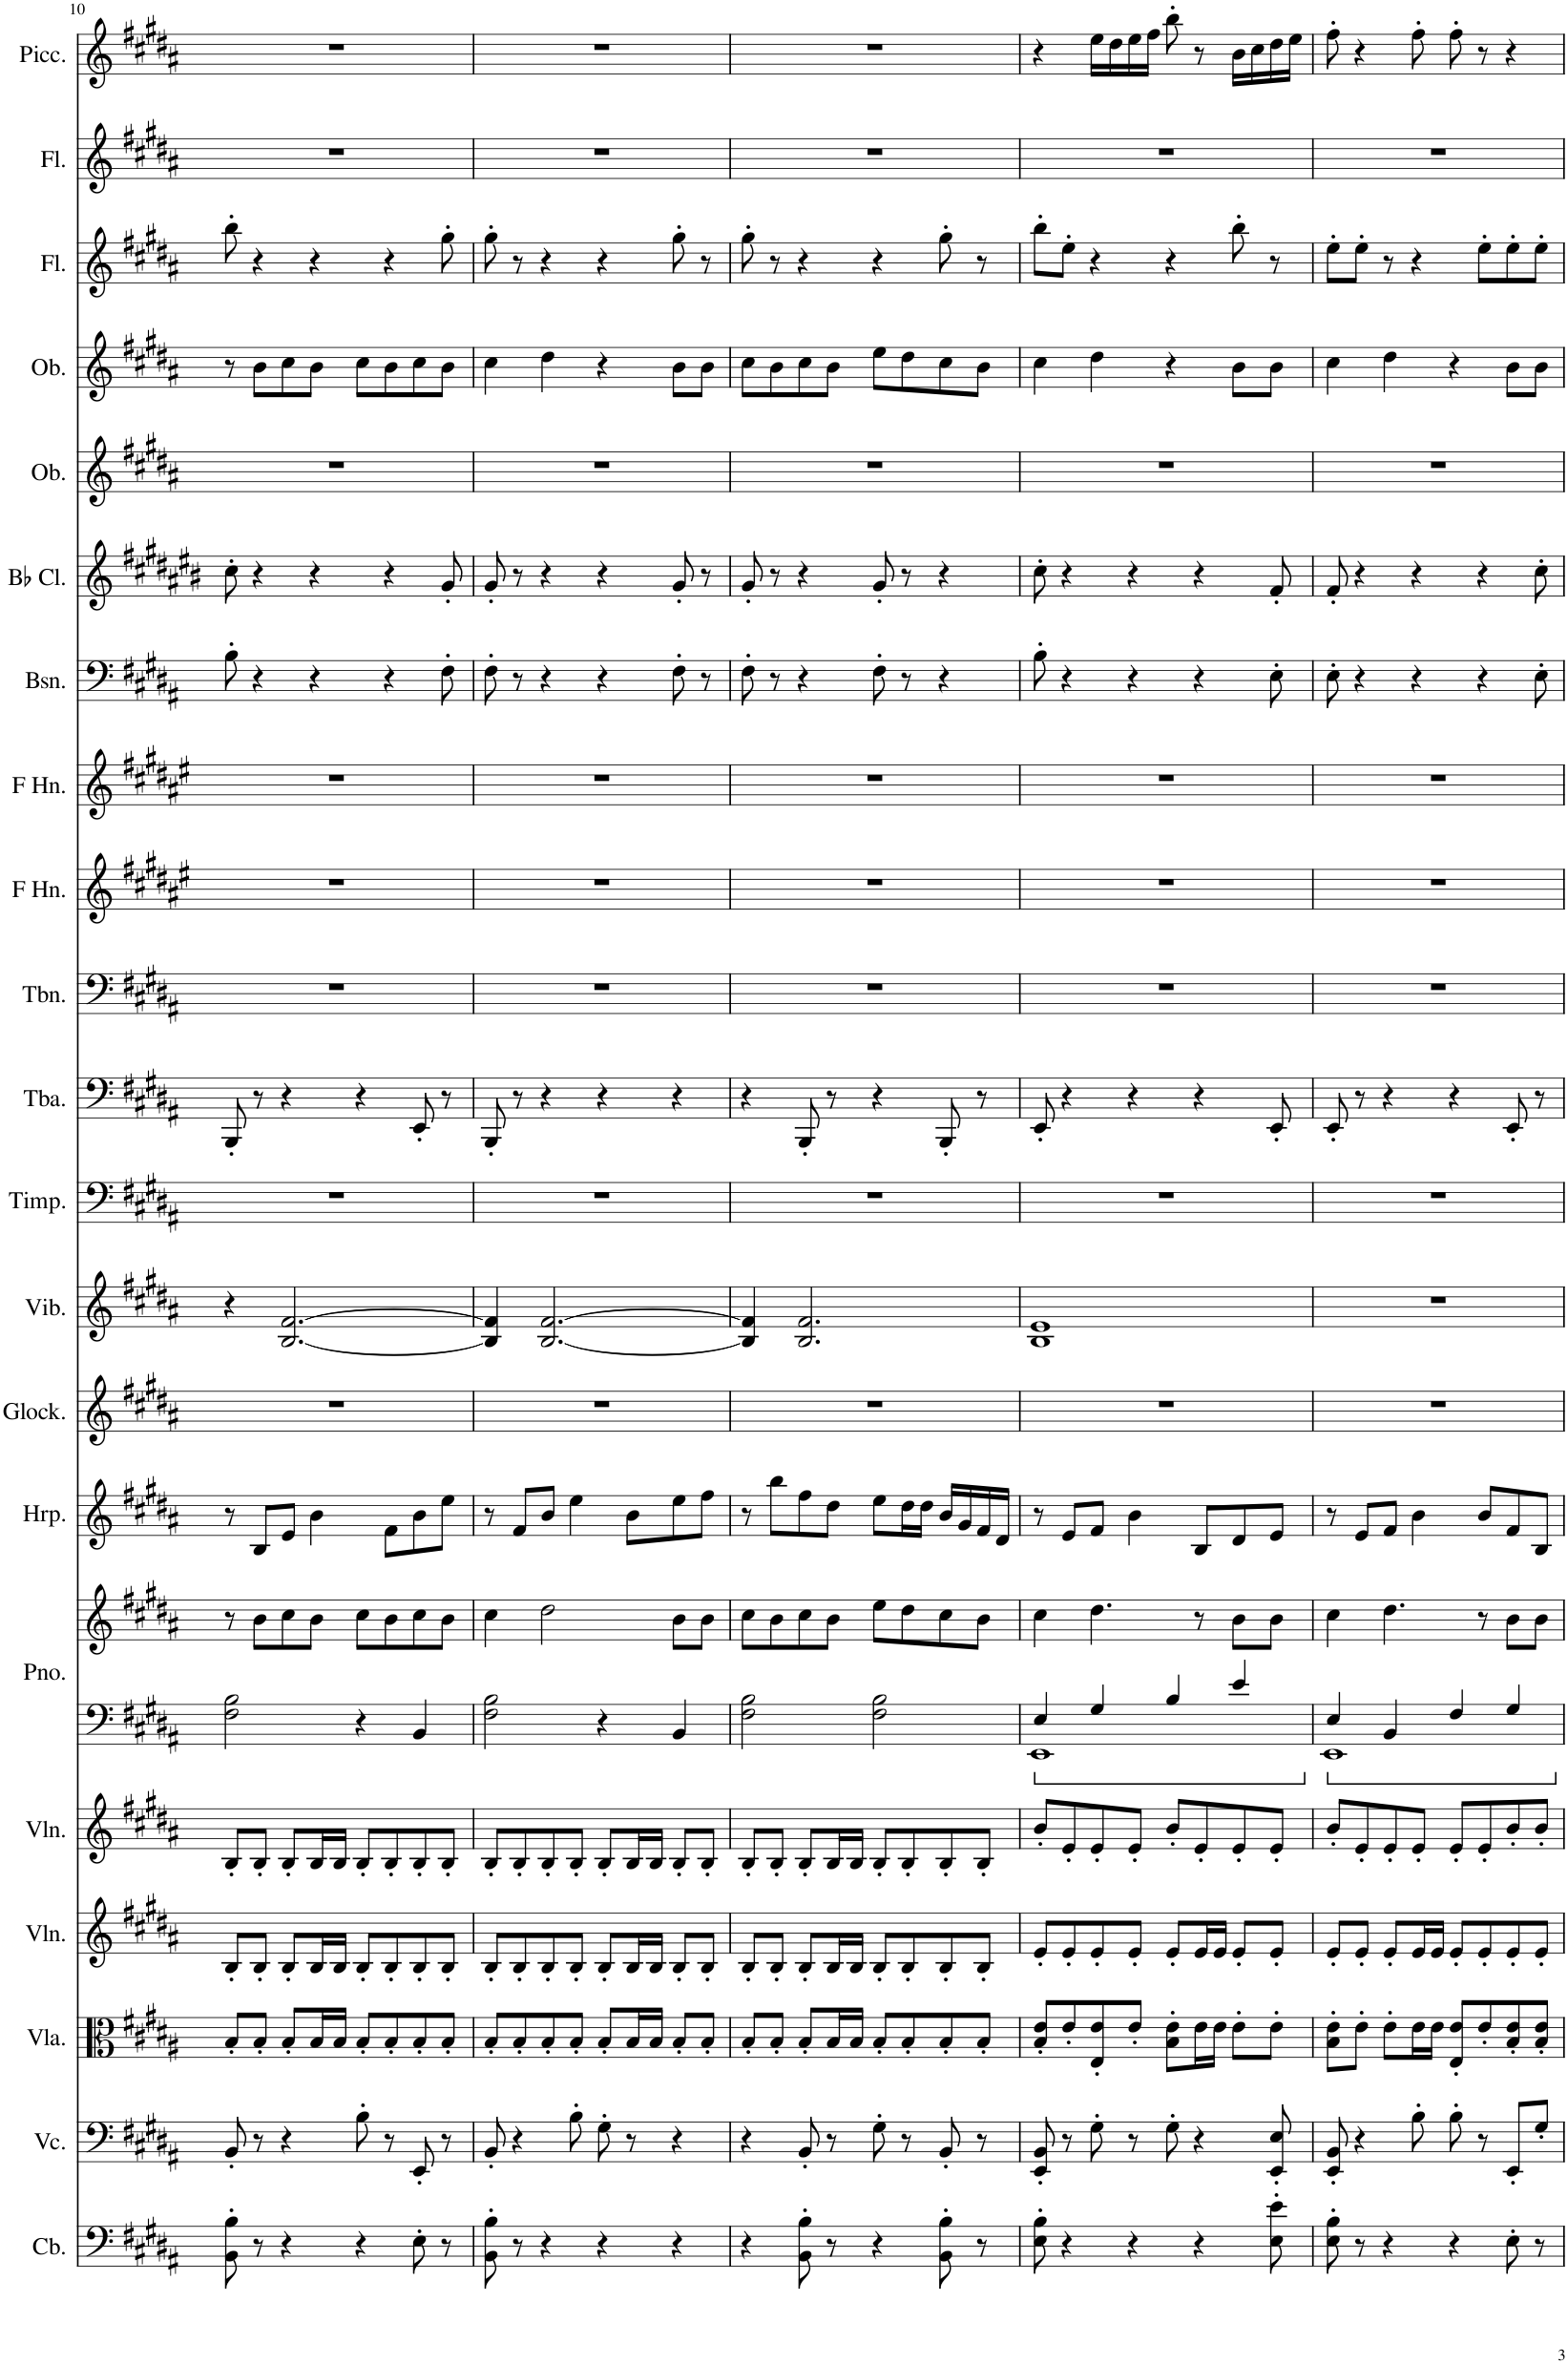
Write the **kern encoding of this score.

**kern	**kern	**kern	**kern	**kern	**kern	**kern	**kern	**kern	**kern	**kern	**kern	**kern	**kern	**kern	**kern	**kern	**kern	**kern	**kern	**kern	**kern
*part21	*part20	*part19	*part18	*part17	*part16	*part16	*part15	*part14	*part13	*part12	*part11	*part10	*part9	*part8	*part7	*part6	*part5	*part4	*part3	*part2	*part1
*staff22	*staff21	*staff20	*staff19	*staff18	*staff17	*staff16	*staff15	*staff14	*staff13	*staff12	*staff11	*staff10	*staff9	*staff8	*staff7	*staff6	*staff5	*staff4	*staff3	*staff2	*staff1
*I"Contrabass	*I"Violoncello	*I"Viola	*I"Violin	*I"Violin	*I"Piano	*	*I"Harp	*I"Glockenspiel	*I"Vibraphone	*I"Timpani	*I"Tuba	*I"Trombone	*I"Horn in F	*I"Horn in F	*I"Bassoon	*I"Bb Clarinet	*I"Oboe	*I"Oboe	*I"Flute	*I"Flute	*I"Piccolo
*I'Cb.	*I'Vc.	*I'Vla.	*I'Vln.	*I'Vln.	*I'Pno.	*	*I'Hrp.	*I'Glock.	*I'Vib.	*I'Timp.	*I'Tba.	*I'Tbn.	*	*	*I'Bsn.	*I'Bb Cl.	*I'Ob.	*I'Ob.	*I'Fl.	*I'Fl.	*I'Picc.
!!LO:PB:g=z
*clefF4	*clefF4	*clefC3	*clefG2	*clefG2	*clefF4	*clefG2	*clefG2	*clefG2	*clefG2	*clefF4	*clefF4	*clefF4	*clefG2	*clefG2	*clefF4	*clefG2	*clefG2	*clefG2	*clefG2	*clefG2	*clefG2
*Trd7c12	*	*	*	*	*	*	*	*Trd-14c-24	*	*	*	*	*Trd4c7	*Trd4c7	*	*Trd1c2	*	*	*	*	*Trd-7c-12
*k[f#c#g#d#a#]	*k[f#c#g#d#a#]	*k[f#c#g#d#a#]	*k[f#c#g#d#a#]	*k[f#c#g#d#a#]	*k[f#c#g#d#a#]	*k[f#c#g#d#a#]	*k[f#c#g#d#a#]	*k[f#c#g#d#a#]	*k[f#c#g#d#a#]	*k[f#c#g#d#a#]	*k[f#c#g#d#a#]	*k[f#c#g#d#a#]	*k[f#c#g#d#a#e#]	*k[f#c#g#d#a#e#]	*k[f#c#g#d#a#]	*k[f#c#g#d#a#e#b#]	*k[f#c#g#d#a#]	*k[f#c#g#d#a#]	*k[f#c#g#d#a#]	*k[f#c#g#d#a#]	*k[f#c#g#d#a#]
*M4/4	*M4/4	*M4/4	*M4/4	*M4/4	*M4/4	*M4/4	*M4/4	*M4/4	*M4/4	*M4/4	*M4/4	*M4/4	*M4/4	*M4/4	*M4/4	*M4/4	*M4/4	*M4/4	*M4/4	*M4/4	*M4/4
=10	=10	=10	=10	=10	=10	=10	=10	=10	=10	=10	=10	=10	=10	=10	=10	=10	=10	=10	=10	=10	=10
8BB\' 8B\'	8BB'/	8B'/L	8B'/L	8B'/L	2F#\ 2B\	8r	8r	1r	4r	1r	8BBB'/	1r	1r	1r	8B'\	8cc#'\	1r	8r	8bb'\	1r	1r
8r	8r	8B'/J	8B'/J	8B'/J	.	8b\L	8B/L	.	.	.	8r	.	.	.	4r	4r	.	8b\L	4r	.	.
4r	4r	8B'/L	8B'/L	8B'/L	.	8cc#\	8e/J	.	[2.B/ [2.f#/	.	4r	.	.	.	.	.	.	8cc#\	.	.	.
.	.	16B/L	16B/L	16B/L	.	8b\J	4b\	.	.	.	.	.	.	.	4r	4r	.	8b\J	4r	.	.
.	.	16B/JJ	16B/JJ	16B/JJ	.	.	.	.	.	.	.	.	.	.	.	.	.	.	.	.	.
4r	8B'\	8B'/L	8B'/L	8B'/L	4r	8cc#\L	.	.	.	.	4r	.	.	.	.	.	.	8cc#\L	.	.	.
.	8r	8B'/	8B'/	8B'/	.	8b\	8f#\L	.	.	.	.	.	.	.	4r	4r	.	8b\	4r	.	.
8E'\	8EE'/	8B'/	8B'/	8B'/	4BB/	8cc#\	8b\	.	.	.	8EE'/	.	.	.	.	.	.	8cc#\	.	.	.
8r	8r	8B'/J	8B'/J	8B'/J	.	8b\J	8ee\J	.	.	.	8r	.	.	.	8F#'\	8g#'/	.	8b\J	8gg#'\	.	.
=11	=11	=11	=11	=11	=11	=11	=11	=11	=11	=11	=11	=11	=11	=11	=11	=11	=11	=11	=11	=11	=11
8BB\' 8B\'	8BB'/	8B'/L	8B'/L	8B'/L	2F#\ 2B\	4cc#\	8r	1r	4B/] 4f#/]	1r	8BBB'/	1r	1r	1r	8F#'\	8g#'/	1r	4cc#\	8gg#'\	1r	1r
8r	4r	8B'/	8B'/	8B'/	.	.	8f#/L	.	.	.	8r	.	.	.	8r	8r	.	.	8r	.	.
4r	.	8B'/	8B'/	8B'/	.	2dd#\	8b/J	.	[2.B/ [2.f#/	.	4r	.	.	.	4r	4r	.	4dd#\	4r	.	.
.	8B'\	8B'/J	8B'/J	8B'/J	.	.	4ee\	.	.	.	.	.	.	.	.	.	.	.	.	.	.
4r	8G#'\	8B'/L	8B'/L	8B'/L	4r	.	.	.	.	.	4r	.	.	.	4r	4r	.	4r	4r	.	.
.	8r	16B/L	16B/L	16B/L	.	.	8b\L	.	.	.	.	.	.	.	.	.	.	.	.	.	.
.	.	16B/JJ	16B/JJ	16B/JJ	.	.	.	.	.	.	.	.	.	.	.	.	.	.	.	.	.
4r	4r	8B'/L	8B'/L	8B'/L	4BB/	8b\L	8ee\	.	.	.	4r	.	.	.	8F#'\	8g#'/	.	8b\L	8gg#'\	.	.
.	.	8B'/J	8B'/J	8B'/J	.	8b\J	8ff#\J	.	.	.	.	.	.	.	8r	8r	.	8b\J	8r	.	.
=12	=12	=12	=12	=12	=12	=12	=12	=12	=12	=12	=12	=12	=12	=12	=12	=12	=12	=12	=12	=12	=12
4r	4r	8B'/L	8B'/L	8B'/L	2F#\ 2B\	8cc#\L	8r	1r	4B/] 4f#/]	1r	4r	1r	1r	1r	8F#'\	8g#'/	1r	8cc#\L	8gg#'\	1r	1r
.	.	8B'/J	8B'/J	8B'/J	.	8b\	8bb\L	.	.	.	.	.	.	.	8r	8r	.	8b\	8r	.	.
8BB\' 8B\'	8BB'/	8B'/L	8B'/L	8B'/L	.	8cc#\	8ff#\	.	2.B/ 2.f#/	.	8BBB'/	.	.	.	4r	4r	.	8cc#\	4r	.	.
8r	8r	16B/L	16B/L	16B/L	.	8b\J	8dd#\J	.	.	.	8r	.	.	.	.	.	.	8b\J	.	.	.
.	.	16B/JJ	16B/JJ	16B/JJ	.	.	.	.	.	.	.	.	.	.	.	.	.	.	.	.	.
4r	8G#'\	8B'/L	8B'/L	8B'/L	2F#\ 2B\	8ee\L	8ee\L	.	.	.	4r	.	.	.	8F#'\	8g#'/	.	8ee\L	4r	.	.
.	8r	8B'/	8B'/	8B'/	.	8dd#\	16dd#\L	.	.	.	.	.	.	.	8r	8r	.	8dd#\	.	.	.
.	.	.	.	.	.	.	16dd#\JJ	.	.	.	.	.	.	.	.	.	.	.	.	.	.
8BB\' 8B\'	8BB'/	8B'/	8B'/	8B'/	.	8cc#\	16b/LL	.	.	.	8BBB'/	.	.	.	4r	4r	.	8cc#\	8gg#'\	.	.
.	.	.	.	.	.	.	16g#/	.	.	.	.	.	.	.	.	.	.	.	.	.	.
8r	8r	8B'/J	8B'/J	8B'/J	.	8b\J	16f#/	.	.	.	8r	.	.	.	.	.	.	8b\J	8r	.	.
.	.	.	.	.	.	.	16d#/JJ	.	.	.	.	.	.	.	.	.	.	.	.	.	.
=13	=13	=13	=13	=13	=13	=13	=13	=13	=13	=13	=13	=13	=13	=13	=13	=13	=13	=13	=13	=13	=13
*	*	*	*	*	*^	*	*	*	*	*	*	*	*	*	*	*	*	*	*	*	*
8E\' 8B\'	8EE/' 8BB/'	8B/' 8e/'L	8e'/L	8b'/L	4E/	1EE	4cc#\	8r	1r	1B 1e	1r	8EE'/	1r	1r	1r	8B'\	8cc#'\	1r	4cc#\	8bb'\L	1r	4r
4r	8r	8e'/	8e'/	8e'/	.	.	.	8e/L	.	.	.	4r	.	.	.	4r	4r	.	.	8ee'\J	.	.
.	8G#'\	8E/' 8e/'	8e'/	8e'/	4G#/	.	4.dd#\	8f#/J	.	.	.	.	.	.	.	.	.	.	4dd#\	4r	.	16ee\LL
.	.	.	.	.	.	.	.	.	.	.	.	.	.	.	.	.	.	.	.	.	.	16dd#\
4r	8r	8e'/J	8e'/J	8e'/J	.	.	.	4b\	.	.	.	4r	.	.	.	4r	4r	.	.	.	.	16ee\
.	.	.	.	.	.	.	.	.	.	.	.	.	.	.	.	.	.	.	.	.	.	16ff#\JJ
.	8G#'\	8B\' 8e\'L	8e'/L	8b'/L	4B/	.	.	.	.	.	.	.	.	.	.	.	.	.	4r	4r	.	8bb'\
4r	4r	16e\L	16e/L	8e'/	.	.	8r	8B/L	.	.	.	4r	.	.	.	4r	4r	.	.	.	.	8r
.	.	16e\JJ	16e/JJ	.	.	.	.	.	.	.	.	.	.	.	.	.	.	.	.	.	.	.
.	.	8e'\L	8e'/L	8e'/	4e/	.	8b\L	8d#/	.	.	.	.	.	.	.	.	.	.	8b\L	8bb'\	.	16b\LL
.	.	.	.	.	.	.	.	.	.	.	.	.	.	.	.	.	.	.	.	.	.	16cc#\
8E\' 8e\'	8EE/' 8E/'	8e'\J	8e'/J	8e'/J	.	.	8b\J	8e/J	.	.	.	8EE'/	.	.	.	8E'\	8f#'/	.	8b\J	8r	.	16dd#\
.	.	.	.	.	.	.	.	.	.	.	.	.	.	.	.	.	.	.	.	.	.	16ee\JJ
=14	=14	=14	=14	=14	=14	=14	=14	=14	=14	=14	=14	=14	=14	=14	=14	=14	=14	=14	=14	=14	=14	=14
8E\' 8B\'	8EE/' 8BB/'	8B\' 8e\'L	8e'/L	8b'/L	4E/	1EE	4cc#\	8r	1r	1r	1r	8EE'/	1r	1r	1r	8E'\	8f#'/	1r	4cc#\	8ee'\L	1r	8ff#'\
8r	4r	8e'\J	8e'/J	8e'/	.	.	.	8e/L	.	.	.	8r	.	.	.	4r	4r	.	.	8ee'\J	.	4r
4r	.	8e'\L	8e'/L	8e'/	4BB/	.	4.dd#\	8f#/J	.	.	.	4r	.	.	.	.	.	.	4dd#\	8r	.	.
.	8B'\	16e\L	16e/L	8e'/J	.	.	.	4b\	.	.	.	.	.	.	.	4r	4r	.	.	4r	.	8ff#'\
.	.	16e\JJ	16e/JJ	.	.	.	.	.	.	.	.	.	.	.	.	.	.	.	.	.	.	.
4r	8B'\	8E/' 8e/'L	8e'/L	8e'/L	4F#/	.	.	.	.	.	.	4r	.	.	.	.	.	.	4r	.	.	8ff#'\
.	8r	8e'/	8e'/	8e'/	.	.	8r	8b/L	.	.	.	.	.	.	.	4r	4r	.	.	8ee'\L	.	8r
8E'\	8EE'/L	8B/' 8e/'	8e'/	8b'/	4G#/	.	8b\L	8f#/	.	.	.	8EE'/	.	.	.	.	.	.	8b\L	8ee'\	.	4r
8r	8G#'/J	8B/' 8e/'J	8e'/J	8b'/J	.	.	8b\J	8B/J	.	.	.	8r	.	.	.	8E'\	8cc#'\	.	8b\J	8ee'\J	.	.
*	*	*	*	*	*v	*v	*	*	*	*	*	*	*	*	*	*	*	*	*	*	*	*
=	=	=	=	=	=	=	=	=	=	=	=	=	=	=	=	=	=	=	=	=	=
*-	*-	*-	*-	*-	*-	*-	*-	*-	*-	*-	*-	*-	*-	*-	*-	*-	*-	*-	*-	*-	*-
